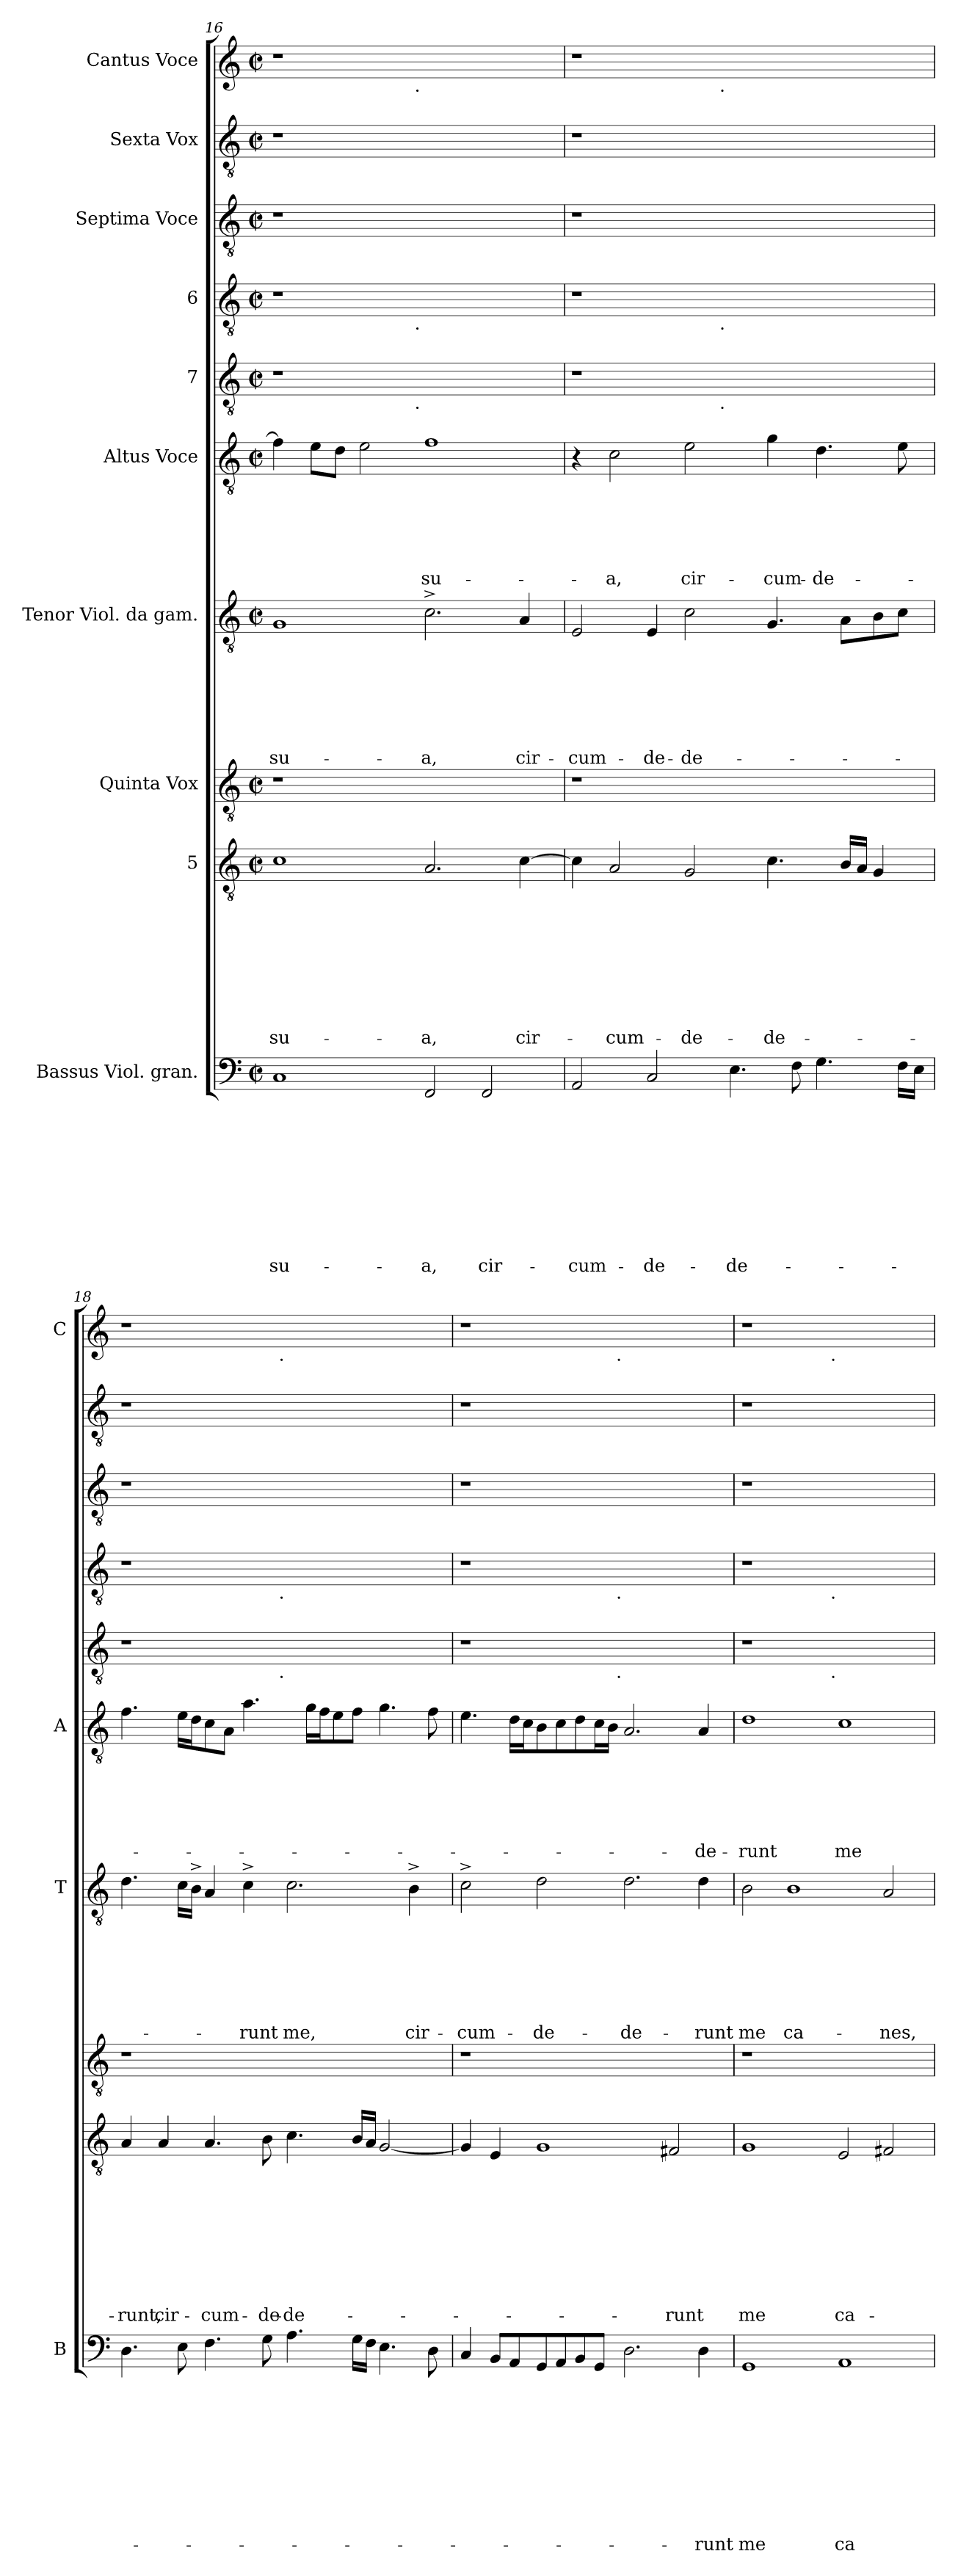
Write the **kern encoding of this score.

**kern	**text	**text	**text	**text	**text	**text	**text	**text	**text	**text	**kern	**text	**text	**text	**text	**text	**text	**text	**text	**text	**kern	**kern	**text	**text	**text	**text	**text	**text	**text	**kern	**text	**text	**text	**text	**text	**text	**kern	**kern	**kern	**kern	**kern
*part10	*part10	*part10	*part10	*part10	*part10	*part10	*part10	*part10	*part10	*part10	*part9	*part9	*part9	*part9	*part9	*part9	*part9	*part9	*part9	*part9	*part8	*part7	*part7	*part7	*part7	*part7	*part7	*part7	*part7	*part6	*part6	*part6	*part6	*part6	*part6	*part6	*part5	*part4	*part3	*part2	*part1
*staff10	*staff10	*staff10	*staff10	*staff10	*staff10	*staff10	*staff10	*staff10	*staff10	*staff10	*staff9	*staff9	*staff9	*staff9	*staff9	*staff9	*staff9	*staff9	*staff9	*staff9	*staff8	*staff7	*staff7	*staff7	*staff7	*staff7	*staff7	*staff7	*staff7	*staff6	*staff6	*staff6	*staff6	*staff6	*staff6	*staff6	*staff5	*staff4	*staff3	*staff2	*staff1
*I"Bassus Viol. gran.	*	*	*	*	*	*	*	*	*	*	*I"5	*	*	*	*	*	*	*	*	*	*I"Quinta Vox	*I"Tenor Viol. da gam.	*	*	*	*	*	*	*	*I"Altus Voce	*	*	*	*	*	*	*I"7	*I"6	*I"Septima Voce	*I"Sexta Vox	*I"Cantus Voce
*I'B	*	*	*	*	*	*	*	*	*	*	*	*	*	*	*	*	*	*	*	*	*	*I'T	*	*	*	*	*	*	*	*I'A	*	*	*	*	*	*	*	*	*	*	*I'C
*clefF4	*	*	*	*	*	*	*	*	*	*	*clefGv2	*	*	*	*	*	*	*	*	*	*clefGv2	*clefGv2	*	*	*	*	*	*	*	*clefGv2	*	*	*	*	*	*	*clefGv2	*clefGv2	*clefGv2	*clefGv2	*clefG2
*k[]	*	*	*	*	*	*	*	*	*	*	*k[]	*	*	*	*	*	*	*	*	*	*k[]	*k[]	*	*	*	*	*	*	*	*k[]	*	*	*	*	*	*	*k[]	*k[]	*k[]	*k[]	*k[]
*C:	*	*	*	*	*	*	*	*	*	*	*C:	*	*	*	*	*	*	*	*	*	*C:	*C:	*	*	*	*	*	*	*	*C:	*	*	*	*	*	*	*C:	*C:	*C:	*C:	*C:
*M2/2	*	*	*	*	*	*	*	*	*	*	*M2/2	*	*	*	*	*	*	*	*	*	*M2/2	*M2/2	*	*	*	*	*	*	*	*M2/2	*	*	*	*	*	*	*M2/2	*M2/2	*M2/2	*M2/2	*M2/2
*met(c|)	*	*	*	*	*	*	*	*	*	*	*met(c|)	*	*	*	*	*	*	*	*	*	*met(c|)	*met(c|)	*	*	*	*	*	*	*	*met(c|)	*	*	*	*	*	*	*met(c|)	*met(c|)	*met(c|)	*met(c|)	*met(c|)
=16	=16	=16	=16	=16	=16	=16	=16	=16	=16	=16	=16	=16	=16	=16	=16	=16	=16	=16	=16	=16	=16	=16	=16	=16	=16	=16	=16	=16	=16	=16	=16	=16	=16	=16	=16	=16	=16	=16	=16	=16	=16
!	!	!	!	!	!	!	!	!	!	!LO:LY:b	!	!	!	!	!	!	!	!	!	!LO:LY:b	!	!	!	!	!	!	!	!	!LO:LY:b	!	!	!	!	!	!	!	!	!	!	!	!
*	*	*	*	*	*	*	*	*	*	*	*	*	*	*	*	*	*	*	*	*	*	*	*	*	*	*	*	*	*	*	*	*	*	*	*	*	*^	*^	*	*	*^
1C	.	.	.	.	.	.	.	.	.	su-	1c	.	.	.	.	.	.	.	.	su-	1r	1G	.	.	.	.	.	.	su-	4f\]	.	.	.	.	.	.	1r	2ryy	1r	2ryy	1r	1r	1r	2ryy
.	.	.	.	.	.	.	.	.	.	.	.	.	.	.	.	.	.	.	.	.	.	.	.	.	.	.	.	.	.	8e\L	.	.	.	.	.	.	.	.	.	.	.	.	.	.
.	.	.	.	.	.	.	.	.	.	.	.	.	.	.	.	.	.	.	.	.	.	.	.	.	.	.	.	.	.	8d\J	.	.	.	.	.	.	.	.	.	.	.	.	.	.
.	.	.	.	.	.	.	.	.	.	.	.	.	.	.	.	.	.	.	.	.	.	.	.	.	.	.	.	.	.	2e\	.	.	.	.	.	.	.	4...ryy	.	4...ryy	.	.	.	4...ryy
!	!	!	!	!	!	!	!	!	!	!	!	!	!	!	!	!	!	!	!	!	!	!	!	!	!	!	!	!	!	!	!	!	!	!	!	!	!	!	!	!	!	!	!	!LO:TX:b:t=.
!	!	!	!	!	!	!	!	!	!	!	!	!	!	!	!	!	!	!	!	!	!	!	!	!	!	!	!	!	!	!	!	!	!	!	!	!	!	!	!	!LO:TX:b:t=.	!	!	!	!
!	!	!	!	!	!	!	!	!	!	!	!	!	!	!	!	!	!	!	!	!	!	!	!	!	!	!	!	!	!	!	!	!	!	!	!	!	!	!LO:TX:b:t=.	!	!	!	!	!	!
.	.	.	.	.	.	.	.	.	.	.	.	.	.	.	.	.	.	.	.	.	.	.	.	.	.	.	.	.	.	.	.	.	.	.	.	.	.	1ryy	.	1ryy	.	.	.	1ryy
!	!	!	!	!	!	!	!	!	!	!LO:LY:b	!	!	!	!	!	!	!	!	!	!LO:LY:b	!	!	!	!	!	!	!	!	!LO:LY:b	!	!	!	!	!	!	!LO:LY:b:rj	!	!	!	!	!	!	!	!
2FF/	.	.	.	.	.	.	.	.	.	-a,	2.A/	.	.	.	.	.	.	.	.	-a,	1ryy	2.c^>\	.	.	.	.	.	.	-a,	1f	.	.	.	.	.	su-	1ryy	.	1ryy	.	1ryy	1ryy	1ryy	.
!	!	!	!	!	!	!	!	!	!	!LO:LY:b	!	!	!	!	!	!	!	!	!	!	!	!	!	!	!	!	!	!	!	!	!	!	!	!	!	!	!	!	!	!	!	!	!	!
2FF/	.	.	.	.	.	.	.	.	.	cir-	.	.	.	.	.	.	.	.	.	.	.	.	.	.	.	.	.	.	.	.	.	.	.	.	.	.	.	.	.	.	.	.	.	.
!	!	!	!	!	!	!	!	!	!	!	!	!	!	!	!	!	!	!	!	!LO:LY:b	!	!	!	!	!	!	!	!	!LO:LY:b	!	!	!	!	!	!	!	!	!	!	!	!	!	!	!
.	.	.	.	.	.	.	.	.	.	.	[>4c\	.	.	.	.	.	.	.	.	cir-	.	4A/	.	.	.	.	.	.	cir-	.	.	.	.	.	.	.	.	.	.	.	.	.	.	.
.	.	.	.	.	.	.	.	.	.	.	.	.	.	.	.	.	.	.	.	.	.	.	.	.	.	.	.	.	.	.	.	.	.	.	.	.	.	32ryy	.	32ryy	.	.	.	32ryy
=17	=17	=17	=17	=17	=17	=17	=17	=17	=17	=17	=17	=17	=17	=17	=17	=17	=17	=17	=17	=17	=17	=17	=17	=17	=17	=17	=17	=17	=17	=17	=17	=17	=17	=17	=17	=17	=17	=17	=17	=17	=17	=17	=17	=17
!	!	!	!	!	!	!	!	!	!	!LO:LY:b	!	!	!	!	!	!	!	!	!	!	!	!	!	!	!	!	!	!	!LO:LY:b	!	!	!	!	!	!	!	!	!	!	!	!	!	!	!
2AA/	.	.	.	.	.	.	.	.	.	-cum-	4c\]	.	.	.	.	.	.	.	.	.	1r	2E/	.	.	.	.	.	.	-cum-	4r	.	.	.	.	.	.	1r	2ryy	1r	2ryy	1r	1r	1r	2ryy
!	!	!	!	!	!	!	!	!	!	!	!	!	!	!	!	!	!	!	!	!LO:LY:b	!	!	!	!	!	!	!	!	!	!	!	!	!	!	!	!LO:LY:b	!	!	!	!	!	!	!	!
.	.	.	.	.	.	.	.	.	.	.	2A/	.	.	.	.	.	.	.	.	-cum-	.	.	.	.	.	.	.	.	.	2c\	.	.	.	.	.	-a,	.	.	.	.	.	.	.	.
!	!	!	!	!	!	!	!	!	!	!LO:LY:b	!	!	!	!	!	!	!	!	!	!	!	!	!	!	!	!	!	!	!LO:LY:b	!	!	!	!	!	!	!	!	!	!	!	!	!	!	!
2C/	.	.	.	.	.	.	.	.	.	-de-	.	.	.	.	.	.	.	.	.	.	.	4E/	.	.	.	.	.	.	-de-	.	.	.	.	.	.	.	.	4...ryy	.	4...ryy	.	.	.	4...ryy
!	!	!	!	!	!	!	!	!	!	!	!	!	!	!	!	!	!	!	!	!LO:LY:b	!	!	!	!	!	!	!	!	!LO:LY:b:rj	!	!	!	!	!	!	!LO:LY:b	!	!	!	!	!	!	!	!
.	.	.	.	.	.	.	.	.	.	.	2G/	.	.	.	.	.	.	.	.	-de-	.	2c\	.	.	.	.	.	.	-de-	2e\	.	.	.	.	.	cir-	.	.	.	.	.	.	.	.
!	!	!	!	!	!	!	!	!	!	!	!	!	!	!	!	!	!	!	!	!	!	!	!	!	!	!	!	!	!	!	!	!	!	!	!	!	!	!	!	!	!	!	!	!LO:TX:b:t=.
!	!	!	!	!	!	!	!	!	!	!	!	!	!	!	!	!	!	!	!	!	!	!	!	!	!	!	!	!	!	!	!	!	!	!	!	!	!	!	!	!LO:TX:b:t=.	!	!	!	!
!	!	!	!	!	!	!	!	!	!	!	!	!	!	!	!	!	!	!	!	!	!	!	!	!	!	!	!	!	!	!	!	!	!	!	!	!	!	!LO:TX:b:t=.	!	!	!	!	!	!
.	.	.	.	.	.	.	.	.	.	.	.	.	.	.	.	.	.	.	.	.	.	.	.	.	.	.	.	.	.	.	.	.	.	.	.	.	.	1ryy	.	1ryy	.	.	.	1ryy
!	!	!	!	!	!	!	!	!	!	!LO:LY:b	!	!	!	!	!	!	!	!	!	!	!	!	!	!	!	!	!	!	!	!	!	!	!	!	!	!	!	!	!	!	!	!	!	!
4.E\	.	.	.	.	.	.	.	.	.	-de-	.	.	.	.	.	.	.	.	.	.	1ryy	.	.	.	.	.	.	.	.	.	.	.	.	.	.	.	1ryy	.	1ryy	.	1ryy	1ryy	1ryy	.
!	!	!	!	!	!	!	!	!	!	!	!	!	!	!	!	!	!	!	!	!LO:LY:b	!	!	!	!	!	!	!	!	!	!	!	!	!	!	!	!LO:LY:b	!	!	!	!	!	!	!	!
.	.	.	.	.	.	.	.	.	.	.	4.c\	.	.	.	.	.	.	.	.	-de-	.	4.G/	.	.	.	.	.	.	.	4g\	.	.	.	.	.	-cum-	.	.	.	.	.	.	.	.
8F\	.	.	.	.	.	.	.	.	.	.	.	.	.	.	.	.	.	.	.	.	.	.	.	.	.	.	.	.	.	.	.	.	.	.	.	.	.	.	.	.	.	.	.	.
!	!	!	!	!	!	!	!	!	!	!	!	!	!	!	!	!	!	!	!	!	!	!	!	!	!	!	!	!	!	!	!	!	!	!	!	!LO:LY:b	!	!	!	!	!	!	!	!
4.G\	.	.	.	.	.	.	.	.	.	.	.	.	.	.	.	.	.	.	.	.	.	.	.	.	.	.	.	.	.	4.d\	.	.	.	.	.	-de-	.	.	.	.	.	.	.	.
.	.	.	.	.	.	.	.	.	.	.	16B/LL	.	.	.	.	.	.	.	.	.	.	8A\L	.	.	.	.	.	.	.	.	.	.	.	.	.	.	.	.	.	.	.	.	.	.
.	.	.	.	.	.	.	.	.	.	.	16A/JJ	.	.	.	.	.	.	.	.	.	.	.	.	.	.	.	.	.	.	.	.	.	.	.	.	.	.	.	.	.	.	.	.	.
.	.	.	.	.	.	.	.	.	.	.	4G/	.	.	.	.	.	.	.	.	.	.	8B\	.	.	.	.	.	.	.	.	.	.	.	.	.	.	.	.	.	.	.	.	.	.
16F\LL	.	.	.	.	.	.	.	.	.	.	.	.	.	.	.	.	.	.	.	.	.	8c\J	.	.	.	.	.	.	.	8e\	.	.	.	.	.	.	.	.	.	.	.	.	.	.
16E\JJ	.	.	.	.	.	.	.	.	.	.	.	.	.	.	.	.	.	.	.	.	.	.	.	.	.	.	.	.	.	.	.	.	.	.	.	.	.	.	.	.	.	.	.	.
.	.	.	.	.	.	.	.	.	.	.	.	.	.	.	.	.	.	.	.	.	.	.	.	.	.	.	.	.	.	.	.	.	.	.	.	.	.	32ryy	.	32ryy	.	.	.	32ryy
!!LO:PB:g=z	!!
=18	=18	=18	=18	=18	=18	=18	=18	=18	=18	=18	=18	=18	=18	=18	=18	=18	=18	=18	=18	=18	=18	=18	=18	=18	=18	=18	=18	=18	=18	=18	=18	=18	=18	=18	=18	=18	=18	=18	=18	=18	=18	=18	=18	=18
!	!	!	!	!	!	!	!	!	!	!	!	!	!	!	!	!	!	!	!	!LO:LY:b	!	!	!	!	!	!	!	!	!	!	!	!	!	!	!	!	!	!	!	!	!	!	!	!
4.D\	.	.	.	.	.	.	.	.	.	.	4A/	.	.	.	.	.	.	.	.	-runt,	1r	4.d\	.	.	.	.	.	.	.	4.f\	.	.	.	.	.	.	1r	2ryy	1r	2ryy	1r	1r	1r	2ryy
!	!	!	!	!	!	!	!	!	!	!	!	!	!	!	!	!	!	!	!	!LO:LY:b	!	!	!	!	!	!	!	!	!	!	!	!	!	!	!	!	!	!	!	!	!	!	!	!
.	.	.	.	.	.	.	.	.	.	.	4A/	.	.	.	.	.	.	.	.	cir-	.	.	.	.	.	.	.	.	.	.	.	.	.	.	.	.	.	.	.	.	.	.	.	.
8E\	.	.	.	.	.	.	.	.	.	.	.	.	.	.	.	.	.	.	.	.	.	16c\LL	.	.	.	.	.	.	.	16e\LL	.	.	.	.	.	.	.	.	.	.	.	.	.	.
.	.	.	.	.	.	.	.	.	.	.	.	.	.	.	.	.	.	.	.	.	.	16B^>\JJ	.	.	.	.	.	.	.	16d\J	.	.	.	.	.	.	.	.	.	.	.	.	.	.
!	!	!	!	!	!	!	!	!	!	!	!	!	!	!	!	!	!	!	!	!LO:LY:b	!	!	!	!	!	!	!	!	!	!	!	!	!	!	!	!	!	!	!	!	!	!	!	!
4.F\	.	.	.	.	.	.	.	.	.	.	4.A/	.	.	.	.	.	.	.	.	-cum-	.	4A/	.	.	.	.	.	.	.	8c\	.	.	.	.	.	.	.	4...ryy	.	4...ryy	.	.	.	4...ryy
.	.	.	.	.	.	.	.	.	.	.	.	.	.	.	.	.	.	.	.	.	.	.	.	.	.	.	.	.	.	8A\J	.	.	.	.	.	.	.	.	.	.	.	.	.	.
!	!	!	!	!	!	!	!	!	!	!	!	!	!	!	!	!	!	!	!	!	!	!	!	!	!	!	!	!	!LO:LY:b	!	!	!	!	!	!	!	!	!	!	!	!	!	!	!
.	.	.	.	.	.	.	.	.	.	.	.	.	.	.	.	.	.	.	.	.	.	4c^>\	.	.	.	.	.	.	-runt	4.a\	.	.	.	.	.	.	.	.	.	.	.	.	.	.
!	!	!	!	!	!	!	!	!	!	!	!	!	!	!	!	!	!	!	!	!LO:LY:b:rj	!	!	!	!	!	!	!	!	!	!	!	!	!	!	!	!	!	!	!	!	!	!	!	!
8G\	.	.	.	.	.	.	.	.	.	.	8B\	.	.	.	.	.	.	.	.	-de-	.	.	.	.	.	.	.	.	.	.	.	.	.	.	.	.	.	.	.	.	.	.	.	.
!	!	!	!	!	!	!	!	!	!	!	!	!	!	!	!	!	!	!	!	!	!	!	!	!	!	!	!	!	!	!	!	!	!	!	!	!	!	!	!	!	!	!	!	!LO:TX:b:t=.
!	!	!	!	!	!	!	!	!	!	!	!	!	!	!	!	!	!	!	!	!	!	!	!	!	!	!	!	!	!	!	!	!	!	!	!	!	!	!	!	!LO:TX:b:t=.	!	!	!	!
!	!	!	!	!	!	!	!	!	!	!	!	!	!	!	!	!	!	!	!	!	!	!	!	!	!	!	!	!	!	!	!	!	!	!	!	!	!	!LO:TX:b:t=.	!	!	!	!	!	!
.	.	.	.	.	.	.	.	.	.	.	.	.	.	.	.	.	.	.	.	.	.	.	.	.	.	.	.	.	.	.	.	.	.	.	.	.	.	1ryy	.	1ryy	.	.	.	1ryy
!	!	!	!	!	!	!	!	!	!	!	!	!	!	!	!	!	!	!	!	!LO:LY:b	!	!	!	!	!	!	!	!	!LO:LY:b	!	!	!	!	!	!	!	!	!	!	!	!	!	!	!
4.A\	.	.	.	.	.	.	.	.	.	.	4.c\	.	.	.	.	.	.	.	.	-de-	1ryy	2.c\	.	.	.	.	.	.	me,	.	.	.	.	.	.	.	1ryy	.	1ryy	.	1ryy	1ryy	1ryy	.
.	.	.	.	.	.	.	.	.	.	.	.	.	.	.	.	.	.	.	.	.	.	.	.	.	.	.	.	.	.	16g\LL	.	.	.	.	.	.	.	.	.	.	.	.	.	.
.	.	.	.	.	.	.	.	.	.	.	.	.	.	.	.	.	.	.	.	.	.	.	.	.	.	.	.	.	.	16f\J	.	.	.	.	.	.	.	.	.	.	.	.	.	.
.	.	.	.	.	.	.	.	.	.	.	.	.	.	.	.	.	.	.	.	.	.	.	.	.	.	.	.	.	.	8e\	.	.	.	.	.	.	.	.	.	.	.	.	.	.
16G\LL	.	.	.	.	.	.	.	.	.	.	16B/LL	.	.	.	.	.	.	.	.	.	.	.	.	.	.	.	.	.	.	8f\J	.	.	.	.	.	.	.	.	.	.	.	.	.	.
16F\JJ	.	.	.	.	.	.	.	.	.	.	16A/JJ	.	.	.	.	.	.	.	.	.	.	.	.	.	.	.	.	.	.	.	.	.	.	.	.	.	.	.	.	.	.	.	.	.
4.E\	.	.	.	.	.	.	.	.	.	.	[<2G/	.	.	.	.	.	.	.	.	.	.	.	.	.	.	.	.	.	.	4.g\	.	.	.	.	.	.	.	.	.	.	.	.	.	.
!	!	!	!	!	!	!	!	!	!	!	!	!	!	!	!	!	!	!	!	!	!	!	!	!	!	!	!	!	!LO:LY:b	!	!	!	!	!	!	!	!	!	!	!	!	!	!	!
.	.	.	.	.	.	.	.	.	.	.	.	.	.	.	.	.	.	.	.	.	.	4B^>\	.	.	.	.	.	.	cir-	.	.	.	.	.	.	.	.	.	.	.	.	.	.	.
8D\	.	.	.	.	.	.	.	.	.	.	.	.	.	.	.	.	.	.	.	.	.	.	.	.	.	.	.	.	.	8f\	.	.	.	.	.	.	.	.	.	.	.	.	.	.
.	.	.	.	.	.	.	.	.	.	.	.	.	.	.	.	.	.	.	.	.	.	.	.	.	.	.	.	.	.	.	.	.	.	.	.	.	.	32ryy	.	32ryy	.	.	.	32ryy
=19	=19	=19	=19	=19	=19	=19	=19	=19	=19	=19	=19	=19	=19	=19	=19	=19	=19	=19	=19	=19	=19	=19	=19	=19	=19	=19	=19	=19	=19	=19	=19	=19	=19	=19	=19	=19	=19	=19	=19	=19	=19	=19	=19	=19
!	!	!	!	!	!	!	!	!	!	!	!	!	!	!	!	!	!	!	!	!	!	!	!	!	!	!	!	!	!LO:LY:b	!	!	!	!	!	!	!	!	!	!	!	!	!	!	!
4C/	.	.	.	.	.	.	.	.	.	.	4G/]	.	.	.	.	.	.	.	.	.	1r	2c^>\	.	.	.	.	.	.	-cum-	4.e\	.	.	.	.	.	.	1r	2ryy	1r	2ryy	1r	1r	1r	2ryy
8BB/L	.	.	.	.	.	.	.	.	.	.	4E/	.	.	.	.	.	.	.	.	.	.	.	.	.	.	.	.	.	.	.	.	.	.	.	.	.	.	.	.	.	.	.	.	.
8AA/	.	.	.	.	.	.	.	.	.	.	.	.	.	.	.	.	.	.	.	.	.	.	.	.	.	.	.	.	.	16d\LL	.	.	.	.	.	.	.	.	.	.	.	.	.	.
.	.	.	.	.	.	.	.	.	.	.	.	.	.	.	.	.	.	.	.	.	.	.	.	.	.	.	.	.	.	16c\J	.	.	.	.	.	.	.	.	.	.	.	.	.	.
!	!	!	!	!	!	!	!	!	!	!	!	!	!	!	!	!	!	!	!	!	!	!	!	!	!	!	!	!	!LO:LY:b	!	!	!	!	!	!	!	!	!	!	!	!	!	!	!
8GG/	.	.	.	.	.	.	.	.	.	.	1G	.	.	.	.	.	.	.	.	.	.	2d\	.	.	.	.	.	.	-de-	8B\	.	.	.	.	.	.	.	4...ryy	.	4...ryy	.	.	.	4...ryy
8AA/	.	.	.	.	.	.	.	.	.	.	.	.	.	.	.	.	.	.	.	.	.	.	.	.	.	.	.	.	.	8c\	.	.	.	.	.	.	.	.	.	.	.	.	.	.
8BB/	.	.	.	.	.	.	.	.	.	.	.	.	.	.	.	.	.	.	.	.	.	.	.	.	.	.	.	.	.	8d\	.	.	.	.	.	.	.	.	.	.	.	.	.	.
8GG/J	.	.	.	.	.	.	.	.	.	.	.	.	.	.	.	.	.	.	.	.	.	.	.	.	.	.	.	.	.	16c\L	.	.	.	.	.	.	.	.	.	.	.	.	.	.
.	.	.	.	.	.	.	.	.	.	.	.	.	.	.	.	.	.	.	.	.	.	.	.	.	.	.	.	.	.	16B\JJ	.	.	.	.	.	.	.	.	.	.	.	.	.	.
!	!	!	!	!	!	!	!	!	!	!	!	!	!	!	!	!	!	!	!	!	!	!	!	!	!	!	!	!	!	!	!	!	!	!	!	!	!	!	!	!	!	!	!	!LO:TX:b:t=.
!	!	!	!	!	!	!	!	!	!	!	!	!	!	!	!	!	!	!	!	!	!	!	!	!	!	!	!	!	!	!	!	!	!	!	!	!	!	!	!	!LO:TX:b:t=.	!	!	!	!
!	!	!	!	!	!	!	!	!	!	!	!	!	!	!	!	!	!	!	!	!	!	!	!	!	!	!	!	!	!	!	!	!	!	!	!	!	!	!LO:TX:b:t=.	!	!	!	!	!	!
.	.	.	.	.	.	.	.	.	.	.	.	.	.	.	.	.	.	.	.	.	.	.	.	.	.	.	.	.	.	.	.	.	.	.	.	.	.	1ryy	.	1ryy	.	.	.	1ryy
!	!	!	!	!	!	!	!	!	!	!	!	!	!	!	!	!	!	!	!	!	!	!	!	!	!	!	!	!	!LO:LY:b	!	!	!	!	!	!	!	!	!	!	!	!	!	!	!
2.D\	.	.	.	.	.	.	.	.	.	.	.	.	.	.	.	.	.	.	.	.	1ryy	2.d\	.	.	.	.	.	.	-de-	2.A/	.	.	.	.	.	.	1ryy	.	1ryy	.	1ryy	1ryy	1ryy	.
!	!	!	!	!	!	!	!	!	!	!	!	!	!	!	!	!	!	!	!	!LO:LY:b	!	!	!	!	!	!	!	!	!	!	!	!	!	!	!	!	!	!	!	!	!	!	!	!
.	.	.	.	.	.	.	.	.	.	.	2F#X/	.	.	.	.	.	.	.	.	-runt	.	.	.	.	.	.	.	.	.	.	.	.	.	.	.	.	.	.	.	.	.	.	.	.
!	!	!	!	!	!	!	!	!	!	!LO:LY:b	!	!	!	!	!	!	!	!	!	!	!	!	!	!	!	!	!	!	!LO:LY:b	!	!	!	!	!	!	!LO:LY:b	!	!	!	!	!	!	!	!
4D\	.	.	.	.	.	.	.	.	.	-runt	.	.	.	.	.	.	.	.	.	.	.	4d\	.	.	.	.	.	.	-runt	4A/	.	.	.	.	.	-de-	.	.	.	.	.	.	.	.
.	.	.	.	.	.	.	.	.	.	.	.	.	.	.	.	.	.	.	.	.	.	.	.	.	.	.	.	.	.	.	.	.	.	.	.	.	.	32ryy	.	32ryy	.	.	.	32ryy
=20	=20	=20	=20	=20	=20	=20	=20	=20	=20	=20	=20	=20	=20	=20	=20	=20	=20	=20	=20	=20	=20	=20	=20	=20	=20	=20	=20	=20	=20	=20	=20	=20	=20	=20	=20	=20	=20	=20	=20	=20	=20	=20	=20	=20
!	!	!	!	!	!	!	!	!	!	!LO:LY:b	!	!	!	!	!	!	!	!	!	!LO:LY:b	!	!	!	!	!	!	!	!	!LO:LY:b	!	!	!	!	!	!	!LO:LY:b	!	!	!	!	!	!	!	!
1GG	.	.	.	.	.	.	.	.	.	me	1G	.	.	.	.	.	.	.	.	me	1r	2B\	.	.	.	.	.	.	me	1d	.	.	.	.	.	-runt	1r	2ryy	1r	2ryy	1r	1r	1r	2ryy
!	!	!	!	!	!	!	!	!	!	!	!	!	!	!	!	!	!	!	!	!	!	!	!	!	!	!	!	!	!LO:LY:b	!	!	!	!	!	!	!	!	!	!	!	!	!	!	!
.	.	.	.	.	.	.	.	.	.	.	.	.	.	.	.	.	.	.	.	.	.	1B	.	.	.	.	.	.	ca-	.	.	.	.	.	.	.	.	4...ryy	.	4...ryy	.	.	.	4...ryy
!	!	!	!	!	!	!	!	!	!	!	!	!	!	!	!	!	!	!	!	!	!	!	!	!	!	!	!	!	!	!	!	!	!	!	!	!	!	!	!	!	!	!	!	!LO:TX:b:t=.
!	!	!	!	!	!	!	!	!	!	!	!	!	!	!	!	!	!	!	!	!	!	!	!	!	!	!	!	!	!	!	!	!	!	!	!	!	!	!	!	!LO:TX:b:t=.	!	!	!	!
!	!	!	!	!	!	!	!	!	!	!	!	!	!	!	!	!	!	!	!	!	!	!	!	!	!	!	!	!	!	!	!	!	!	!	!	!	!	!LO:TX:b:t=.	!	!	!	!	!	!
.	.	.	.	.	.	.	.	.	.	.	.	.	.	.	.	.	.	.	.	.	.	.	.	.	.	.	.	.	.	.	.	.	.	.	.	.	.	1ryy	.	1ryy	.	.	.	1ryy
!	!	!	!	!	!	!	!	!	!	!LO:LY:b	!	!	!	!	!	!	!	!	!	!LO:LY:b	!	!	!	!	!	!	!	!	!	!	!	!	!	!	!	!LO:LY:b	!	!	!	!	!	!	!	!
1AA	.	.	.	.	.	.	.	.	.	ca-	2E/	.	.	.	.	.	.	.	.	ca-	1ryy	.	.	.	.	.	.	.	.	1c	.	.	.	.	.	me	1ryy	.	1ryy	.	1ryy	1ryy	1ryy	.
!	!	!	!	!	!	!	!	!	!	!	!	!	!	!	!	!	!	!	!	!	!	!	!	!	!	!	!	!	!LO:LY:b	!	!	!	!	!	!	!	!	!	!	!	!	!	!	!
.	.	.	.	.	.	.	.	.	.	.	2F#X/	.	.	.	.	.	.	.	.	.	.	2A/	.	.	.	.	.	.	-nes,	.	.	.	.	.	.	.	.	.	.	.	.	.	.	.
.	.	.	.	.	.	.	.	.	.	.	.	.	.	.	.	.	.	.	.	.	.	.	.	.	.	.	.	.	.	.	.	.	.	.	.	.	.	32ryy	.	32ryy	.	.	.	32ryy
*	*	*	*	*	*	*	*	*	*	*	*	*	*	*	*	*	*	*	*	*	*	*	*	*	*	*	*	*	*	*	*	*	*	*	*	*	*v	*v	*	*	*	*	*v	*v
*	*	*	*	*	*	*	*	*	*	*	*	*	*	*	*	*	*	*	*	*	*	*	*	*	*	*	*	*	*	*	*	*	*	*	*	*	*	*v	*v	*	*	*
=	=	=	=	=	=	=	=	=	=	=	=	=	=	=	=	=	=	=	=	=	=	=	=	=	=	=	=	=	=	=	=	=	=	=	=	=	=	=	=	=	=
*-	*-	*-	*-	*-	*-	*-	*-	*-	*-	*-	*-	*-	*-	*-	*-	*-	*-	*-	*-	*-	*-	*-	*-	*-	*-	*-	*-	*-	*-	*-	*-	*-	*-	*-	*-	*-	*-	*-	*-	*-	*-
